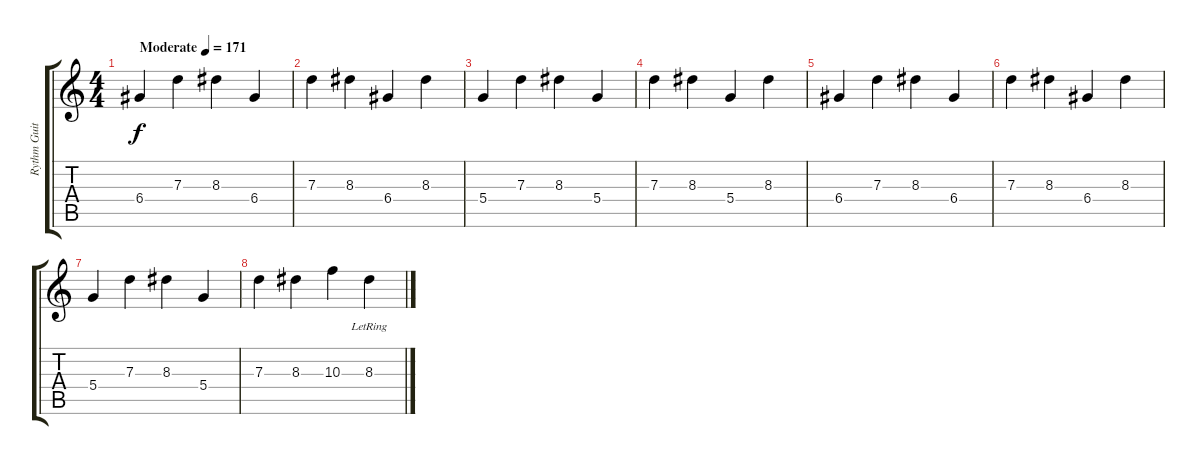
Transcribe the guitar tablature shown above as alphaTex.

\track ("Rythm Guitar (Clean)" "Rythm Guit") {instrument electricguitarclean}
\staff {score tabs}
\tuning (E4 B3 G3 D3 A2 D2) {hide}
\ts (4 4)
\tempo (171 "Moderate")
\clef g2
\ks c
6.4.4{dy f instrument electricguitarclean} 7.3.4 8.3.4 6.4.4 |
7.3.4 8.3.4 6.4.4 8.3.4 |
5.4.4 7.3.4 8.3.4 5.4.4 |
7.3.4 8.3.4 5.4.4 8.3.4 |
6.4.4 7.3.4 8.3.4 6.4.4 |
7.3.4 8.3.4 6.4.4 8.3.4 |
5.4.4 7.3.4 8.3.4 5.4.4 |
7.3.4 8.3.4 10.3.4 8.3{lr}.4
